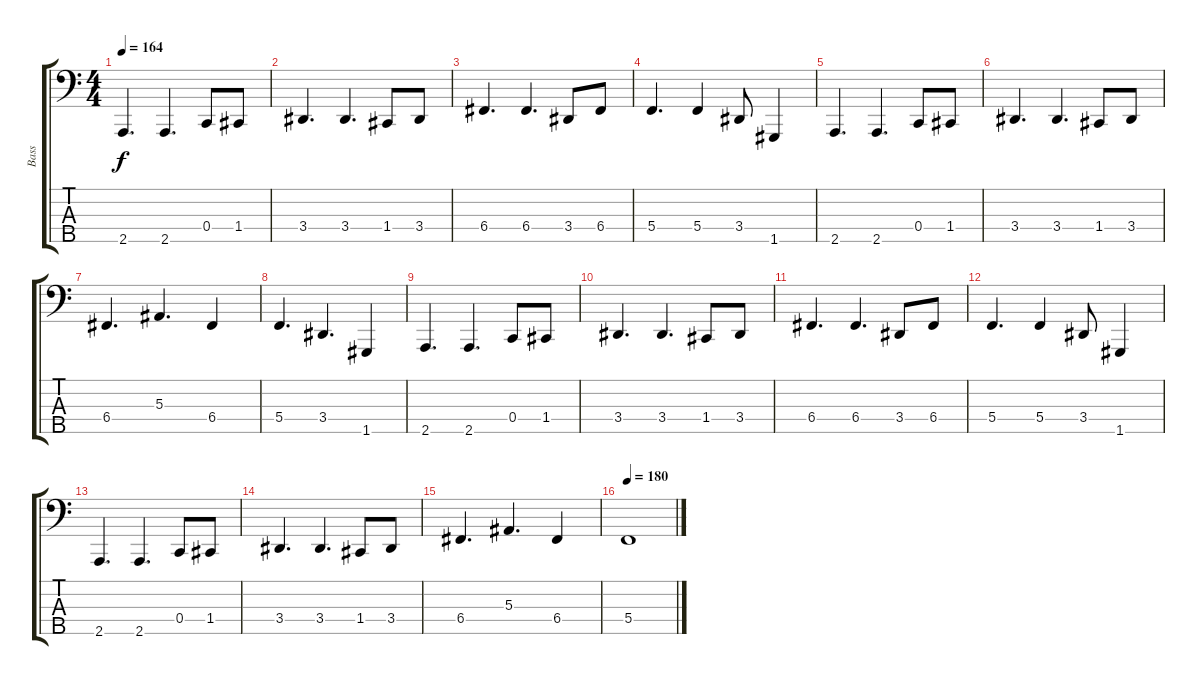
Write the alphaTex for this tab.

\track ("Bass" "Bass") {instrument electricbassfinger}
\staff {score tabs}
\tuning (Eb2 Bb1 F1 C1 G0) {hide}
\ts (4 4)
\tempo 164
\clef f4
\ks c
2.5.4{d dy f} 2.5.4{d} 0.4.8 1.4.8 |
3.4.4{d} 3.4.4{d} 1.4.8 3.4.8 |
6.4.4{d} 6.4.4{d} 3.4.8 6.4.8 |
5.4.4{d} 5.4.4 3.4.8 1.5.4 |
2.5.4{d} 2.5.4{d} 0.4.8 1.4.8 |
3.4.4{d} 3.4.4{d} 1.4.8 3.4.8 |
6.4.4{d} 5.3.4{d} 6.4.4 |
5.4.4{d} 3.4.4{d} 1.5.4 |
2.5.4{d} 2.5.4{d} 0.4.8 1.4.8 |
3.4.4{d} 3.4.4{d} 1.4.8 3.4.8 |
6.4.4{d} 6.4.4{d} 3.4.8 6.4.8 |
5.4.4{d} 5.4.4 3.4.8 1.5.4 |
2.5.4{d} 2.5.4{d} 0.4.8 1.4.8 |
3.4.4{d} 3.4.4{d} 1.4.8 3.4.8 |
6.4.4{d} 5.3.4{d} 6.4.4 |
\tempo 180
5.4.1
